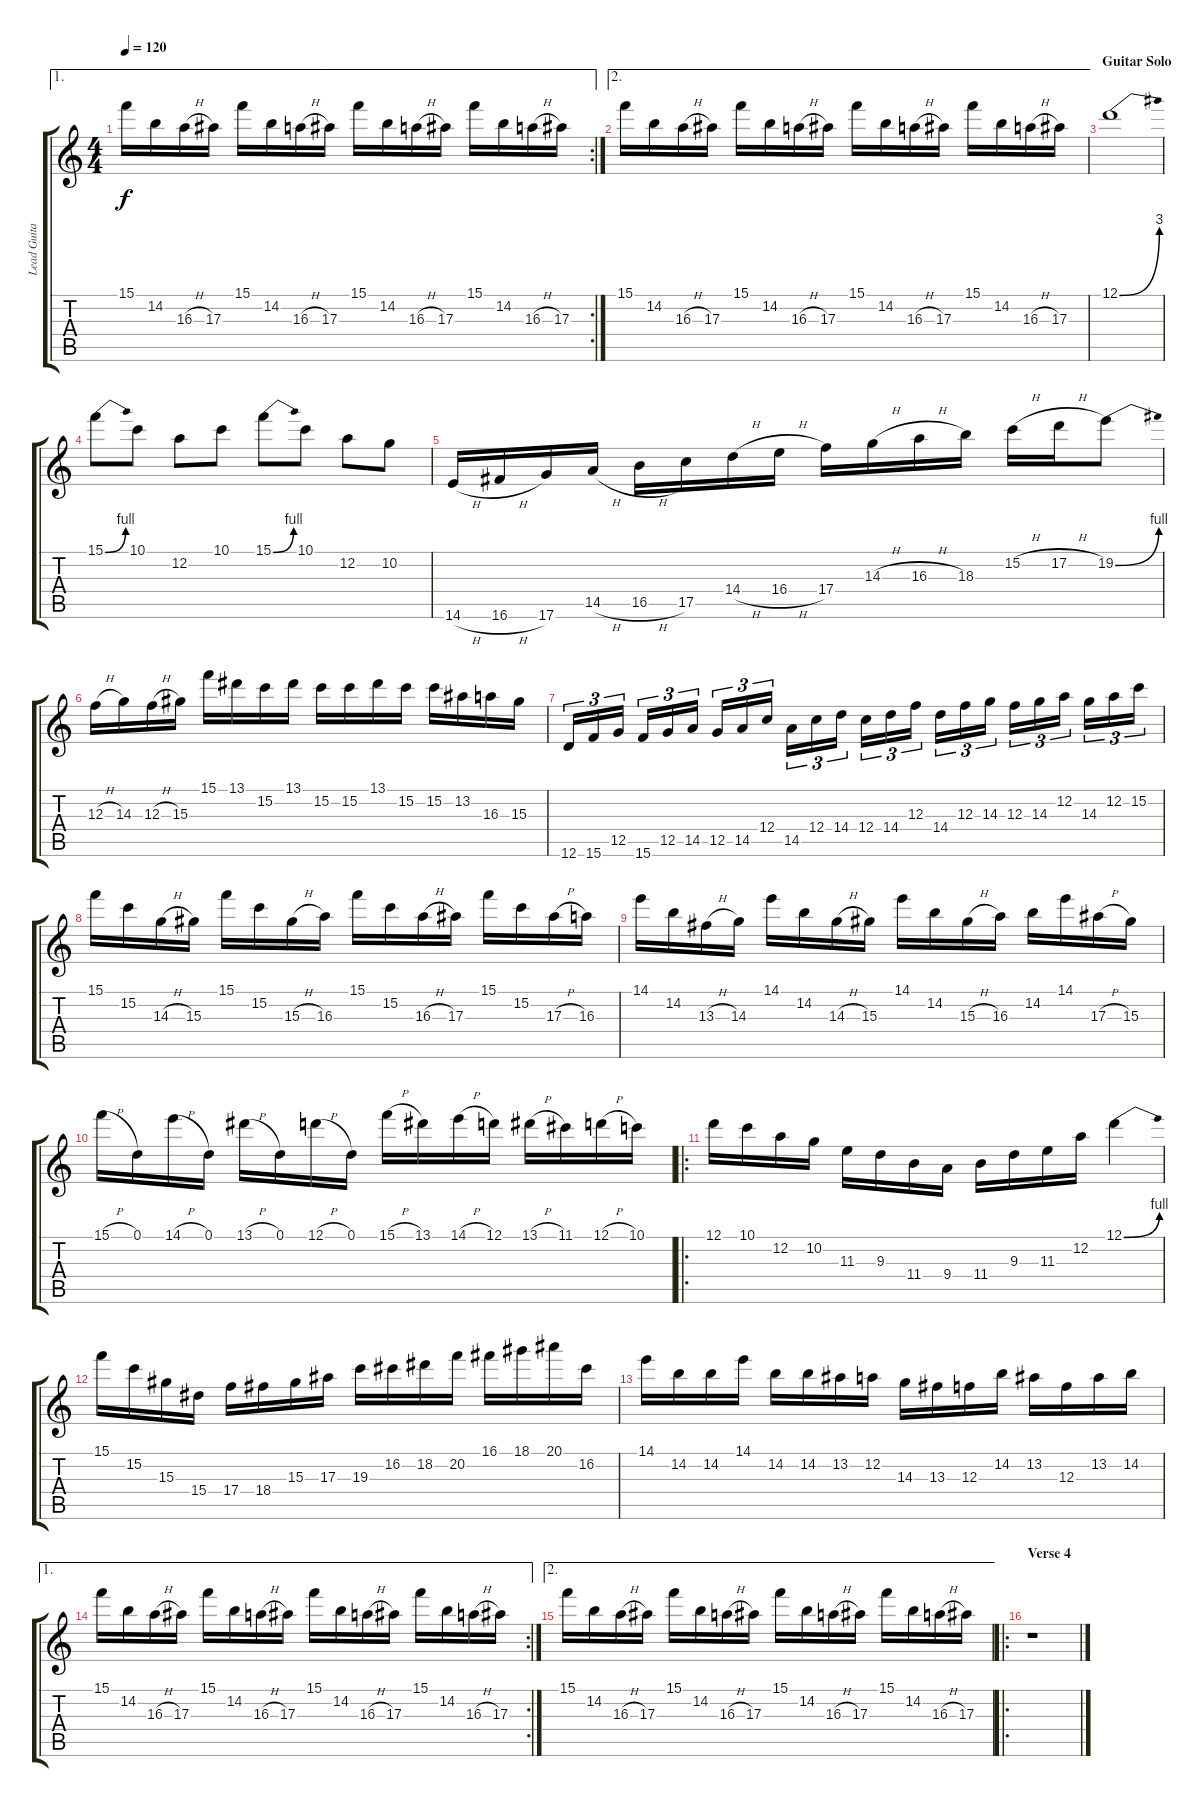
\track ("Lead Guitar" "Lead Guita") {instrument distortionguitar}
\staff {score tabs}
\tuning (D4 A3 F3 C3 G2 D2) {hide}
\ae 1
\rc 2
\ts (4 4)
\tempo 120
\clef g2
\ks c
15.1.16{dy f} 14.2.16 16.3{h}.16 17.3.16 15.1.16 14.2.16 16.3{h}.16 17.3.16 15.1.16 14.2.16 16.3{h}.16 17.3.16 15.1.16 14.2.16 16.3{h}.16 17.3.16 |
\ae 2
15.1.16 14.2.16 16.3{h}.16 17.3.16 15.1.16 14.2.16 16.3{h}.16 17.3.16 15.1.16 14.2.16 16.3{h}.16 17.3.16 15.1.16 14.2.16 16.3{h}.16 17.3.16 |
\section ("" "Guitar Solo")
12.1{be (bend 0 0 60 12)}.1 |
15.1{be (bend 0 0 60 4)}.8 10.1.8 12.2.8 10.1.8 15.1{be (bend 0 0 60 4)}.8 10.1.8 12.2.8 10.2.8 |
14.6{h}.16 16.6{h}.16 17.6.16 14.5{h}.16 16.5{h}.16 17.5.16 14.4{h}.16 16.4{h}.16 17.4.16 14.3{h}.16 16.3{h}.16 18.3.16 15.2{h}.16 17.2{h}.16 19.2{be (bend 0 0 60 4)}.8 |
12.3{h}.16 14.3.16 12.3{h}.16 15.3.16 15.1.16 13.1.16 15.2.16 13.1.16 15.2.16 15.2.16 13.1.16 15.2.16 15.2.16 13.2.16 16.3.16 15.3.16 |
12.6.16{tu (3 2)} 15.6.16{tu (3 2)} 12.5.16{tu (3 2)} 15.6.16{tu (3 2)} 12.5.16{tu (3 2)} 14.5.16{tu (3 2)} 12.5.16{tu (3 2)} 14.5.16{tu (3 2)} 12.4.16{tu (3 2)} 14.5.16{tu (3 2)} 12.4.16{tu (3 2)} 14.4.16{tu (3 2)} 12.4.16{tu (3 2)} 14.4.16{tu (3 2)} 12.3.16{tu (3 2)} 14.4.16{tu (3 2)} 12.3.16{tu (3 2)} 14.3.16{tu (3 2)} 12.3.16{tu (3 2)} 14.3.16{tu (3 2)} 12.2.16{tu (3 2)} 14.3.16{tu (3 2)} 12.2.16{tu (3 2)} 15.2.16{tu (3 2)} |
15.1.16 15.2.16 14.3{h}.16 15.3.16 15.1.16 15.2.16 15.3{h}.16 16.3.16 15.1.16 15.2.16 16.3{h}.16 17.3.16 15.1.16 15.2.16 17.3{h}.16 16.3.16 |
14.1.16 14.2.16 13.3{h}.16 14.3.16 14.1.16 14.2.16 14.3{h}.16 15.3.16 14.1.16 14.2.16 15.3{h}.16 16.3.16 14.2.16 14.1.16 17.3{h}.16 15.3.16 |
15.1{h}.16 0.1.16 14.1{h}.16 0.1.16 13.1{h}.16 0.1.16 12.1{h}.16 0.1.16 15.1{h}.16 13.1.16 14.1{h}.16 12.1.16 13.1{h}.16 11.1.16 12.1{h}.16 10.1.16 |
\ro
12.1.16 10.1.16 12.2.16 10.2.16 11.3.16 9.3.16 11.4.16 9.4.16 11.4.16 9.3.16 11.3.16 12.2.16 12.1{be (bend 0 0 60 4)}.4 |
15.1.16 15.2.16 15.3.16 15.4.16 17.4.16 18.4.16 15.3.16 17.3.16 19.3.16 16.2.16 18.2.16 20.2.16 16.1.16 18.1.16 20.1.16 16.2.16 |
14.1.16 14.2.16 14.2.16 14.1.16 14.2.16 14.2.16 13.2.16 12.2.16 14.3.16 13.3.16 12.3.16 14.2.16 13.2.16 12.3.16 13.2.16 14.2.16 |
\ae 1
\rc 2
15.1.16 14.2.16 16.3{h}.16 17.3.16 15.1.16 14.2.16 16.3{h}.16 17.3.16 15.1.16 14.2.16 16.3{h}.16 17.3.16 15.1.16 14.2.16 16.3{h}.16 17.3.16 |
\ae 2
15.1.16 14.2.16 16.3{h}.16 17.3.16 15.1.16 14.2.16 16.3{h}.16 17.3.16 15.1.16 14.2.16 16.3{h}.16 17.3.16 15.1.16 14.2.16 16.3{h}.16 17.3.16 |
\ro
\section ("" "Verse 4")
r.1
